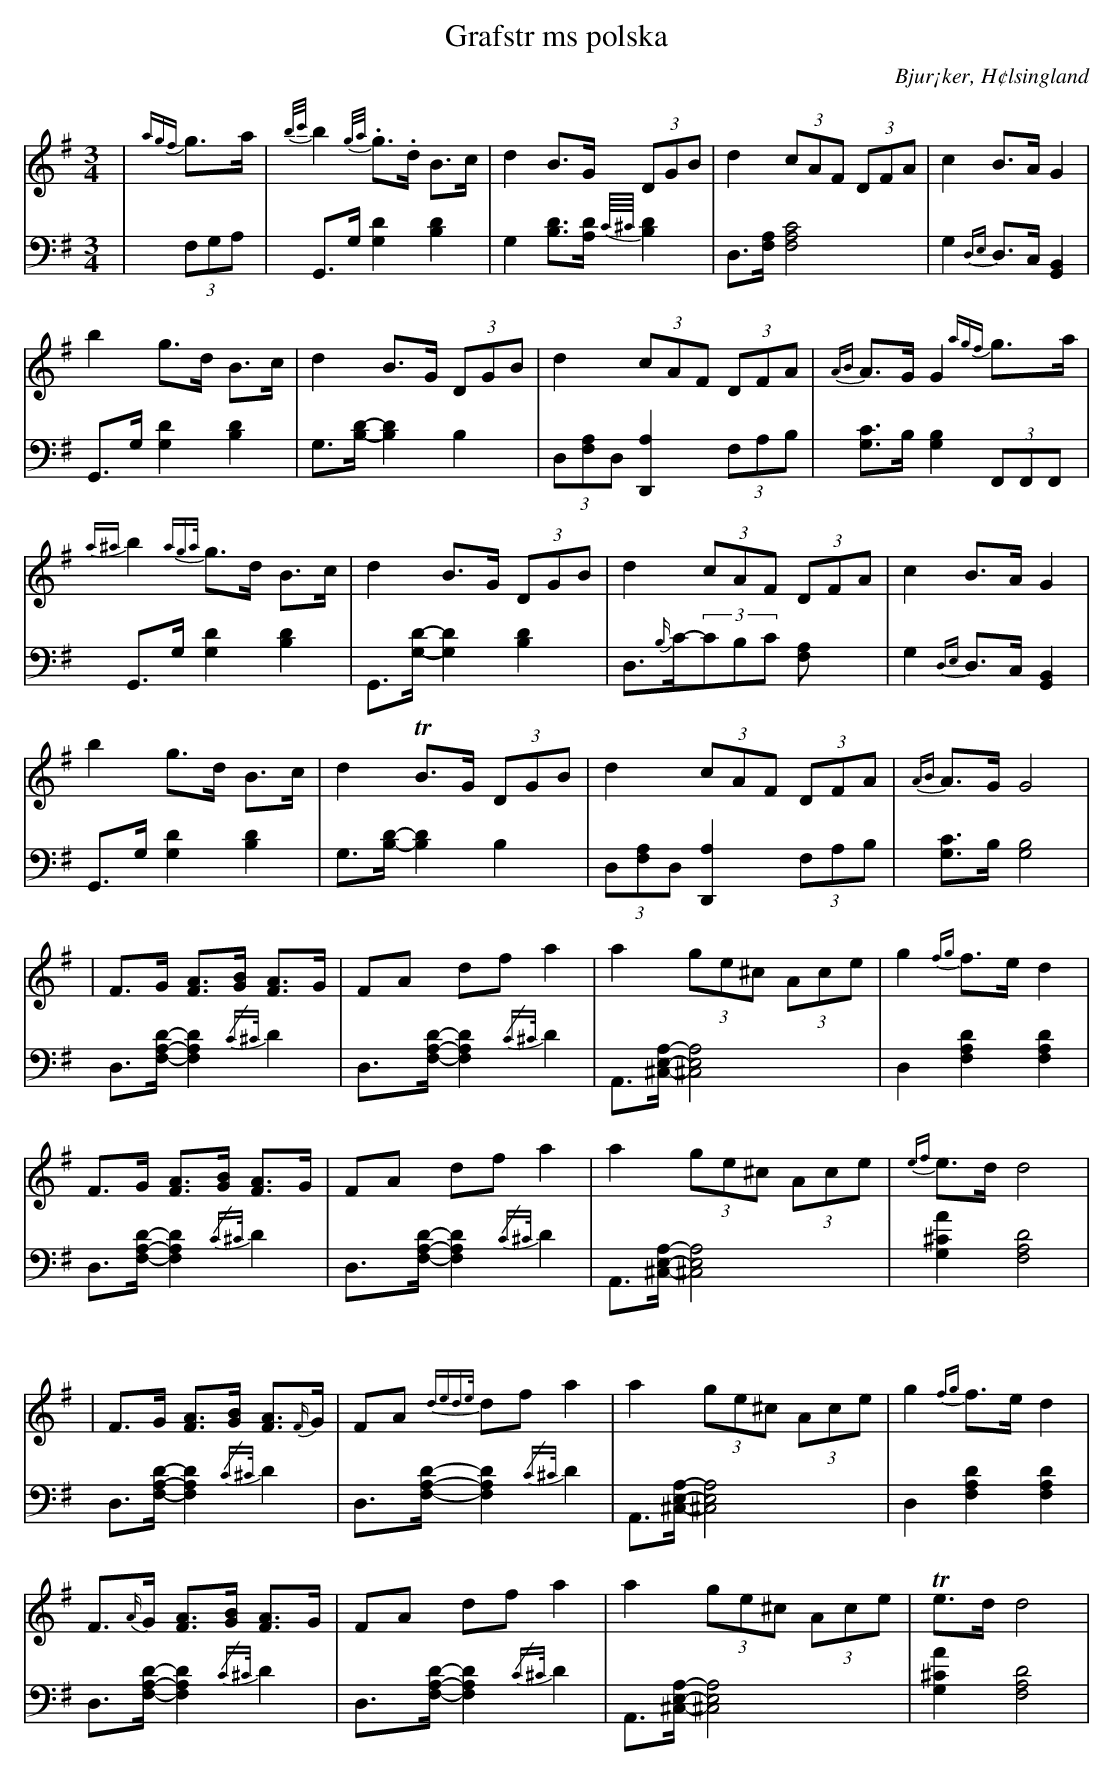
X:1
T: Grafstr ms polska
O: Bjur¡ker, H¢lsingland
M: 3/4
L: 1/8
K: G
V:1
V:2
V: 1
|{agf}g>a|{b/c'/}b2. {g/a/}g.>d B>c|d2 B>G (3DGB|d2 (3cAF (3DFA|c2 B>A G2|
b2 g>d B>c|d2 B>G (3DGB|d2 (3cAF (3DFA|{AB}A>G G2 {agf}g>a|
{a^a}b2 {aga/}g>d B>c|d2 B>G (3DGB|d2 (3cAF (3DFA|c2 B>A G2|
b2 g>d B>c|d2 TB>G (3DGB|d2 (3cAF (3DFA|{AB}A>G G4|
|F>G [FA]>[GB] [FA]>G |FA df a2 |a2 (3ge^c (3Ace |g2 {fg}f>e d2 |
F>G [FA]>[GB] [FA]>G |FA df a2 |a2 (3ge^c (3Ace |{ef}e>d d4|
|F>G [FA]>[GB] [FA]>{F/}G |FA {dede/}df a2 |a2 (3ge^c (3Ace |g2 {fg}f>e d2 |
F>{A/}G [FA]>[GB] [FA]>G |FA df a2 |a2 (3ge^c (3Ace |Te>d d4|
V:2 clef=bass
|(3F,G,A, | G,,>G, [G,2D2] [B,2D2]|G,2 [B,D]>[A,D] {C//^C//}[B,D]2|D,>[F,A,] [F,4A,4C4]| G,2 {D,E,}D,>C, [G,,2B,,2]|
 G,,>G, [G,2D2] [B,2D2]|G,>[B,D]-[B,2D2] B,2|(3D,[F,A,]D, [D,,2A,2] (3F,A,B,| [G,C]>B, [G,2B,2](3F,,F,,F,,|
G,,>G, [G,2D2] [B,2D2]|G,,>[G,D]-[G,2D2] [B,2D2]|D,>{B,/}C-(3CB,C [F,2A,]| G,2 {D,E,}D,>C, [G,,2B,,2]|
 G,,>G, [G,2D2] [B,2D2]|G,>[B,D]-[B,2D2] B,2|(3D,[F,A,]D, [D,,2A,2] (3F,A,B,| [G,C]>B, [G,4B,4]|
D,>[F,A,D]-[F,2A,2D2] {/C^C/}D2|D,>[F,A,D]-[F,2A,2D2] {/C^C/}D2| A,,>[^C,E,A,]-[^C,4E,4A,4]|D,2 [F,2A,2D2] [F,2A,2D2] |
D,>[F,A,D]-[F,2A,2D2] {/C^C/}D2| D,>[F,A,D]-[F,2A,2D2] {/C^C/}D2| A,,>[^C,E,A,]-[^C,4E,4A,4]| [G,2A2^C2] [F,4A,4D4]|
D,>[F,A,D]-[F,2A,2D2] {/C^C/}D2|D,>[F,A,D]-[F,2A,2D2] {/C^C/}D2| A,,>[^C,E,A,]-[^C,4E,4A,4]|D,2 [F,2A,2D2] [F,2A,2D2] |
D,>[F,A,D]-[F,2A,2D2] {/C^C/}D2| D,>[F,A,D]-[F,2A,2D2] {/C^C/}D2| A,,>[^C,E,A,]-[^C,4E,4A,4]| [G,2A2^C2] [F,4A,4D4]|
